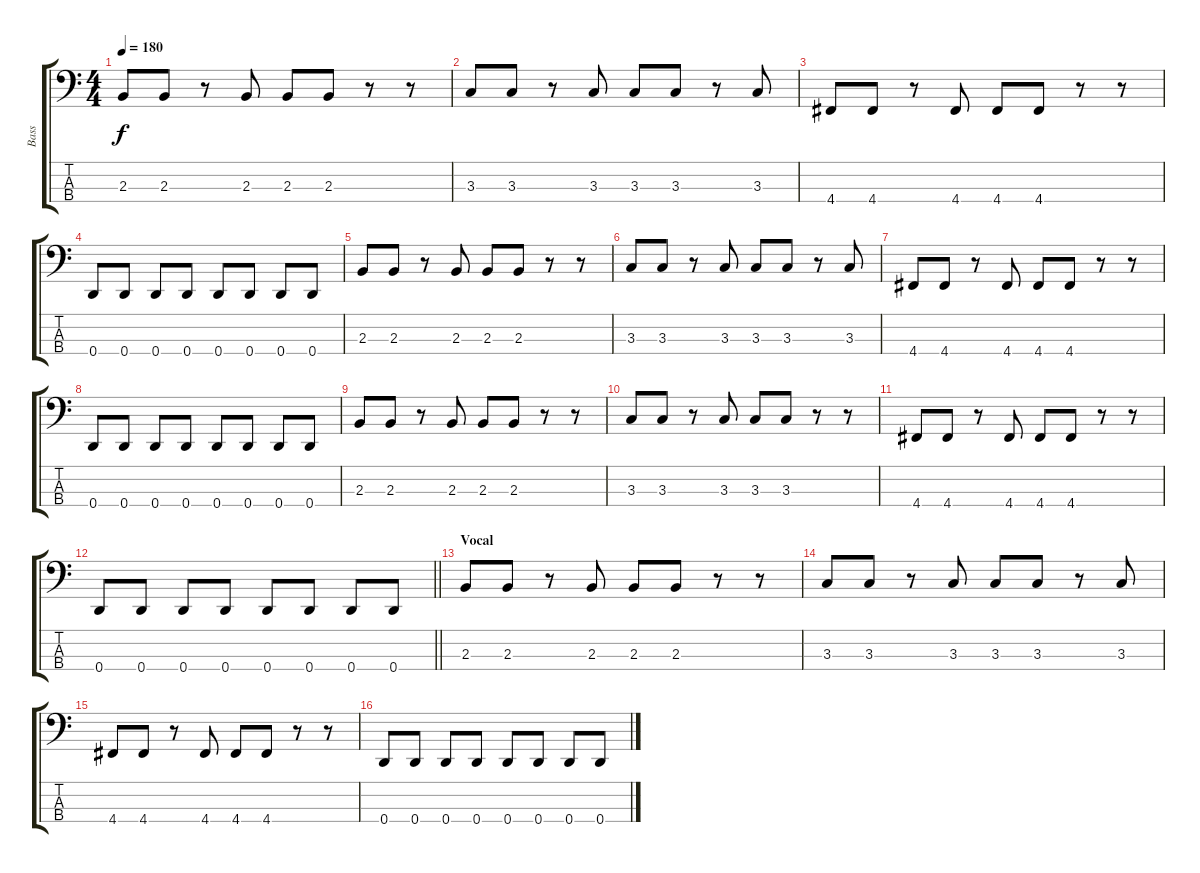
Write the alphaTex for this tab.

\track ("Bass" "Bass") {instrument electricbasspick}
\staff {score tabs}
\tuning (G2 D2 A1 D1) {hide}
\ts (4 4)
\tempo 180
\clef f4
\ks c
2.3.8{dy f} 2.3.8 r.8 2.3.8 2.3.8 2.3.8 r.8 r.8 |
3.3.8 3.3.8 r.8 3.3.8 3.3.8 3.3.8 r.8 3.3.8 |
4.4.8 4.4.8 r.8 4.4.8 4.4.8 4.4.8 r.8 r.8 |
0.4.8 0.4.8 0.4.8 0.4.8 0.4.8 0.4.8 0.4.8 0.4.8 |
2.3.8 2.3.8 r.8 2.3.8 2.3.8 2.3.8 r.8 r.8 |
3.3.8 3.3.8 r.8 3.3.8 3.3.8 3.3.8 r.8 3.3.8 |
4.4.8 4.4.8 r.8 4.4.8 4.4.8 4.4.8 r.8 r.8 |
0.4.8 0.4.8 0.4.8 0.4.8 0.4.8 0.4.8 0.4.8 0.4.8 |
2.3.8 2.3.8 r.8 2.3.8 2.3.8 2.3.8 r.8 r.8 |
3.3.8 3.3.8 r.8 3.3.8 3.3.8 3.3.8 r.8 r.8 |
4.4.8 4.4.8 r.8 4.4.8 4.4.8 4.4.8 r.8 r.8 |
\barLineRight lightlight
0.4.8 0.4.8 0.4.8 0.4.8 0.4.8 0.4.8 0.4.8 0.4.8 |
\section ("" "Vocal")
2.3.8 2.3.8 r.8 2.3.8 2.3.8 2.3.8 r.8 r.8 |
3.3.8 3.3.8 r.8 3.3.8 3.3.8 3.3.8 r.8 3.3.8 |
4.4.8 4.4.8 r.8 4.4.8 4.4.8 4.4.8 r.8 r.8 |
0.4.8 0.4.8 0.4.8 0.4.8 0.4.8 0.4.8 0.4.8 0.4.8
